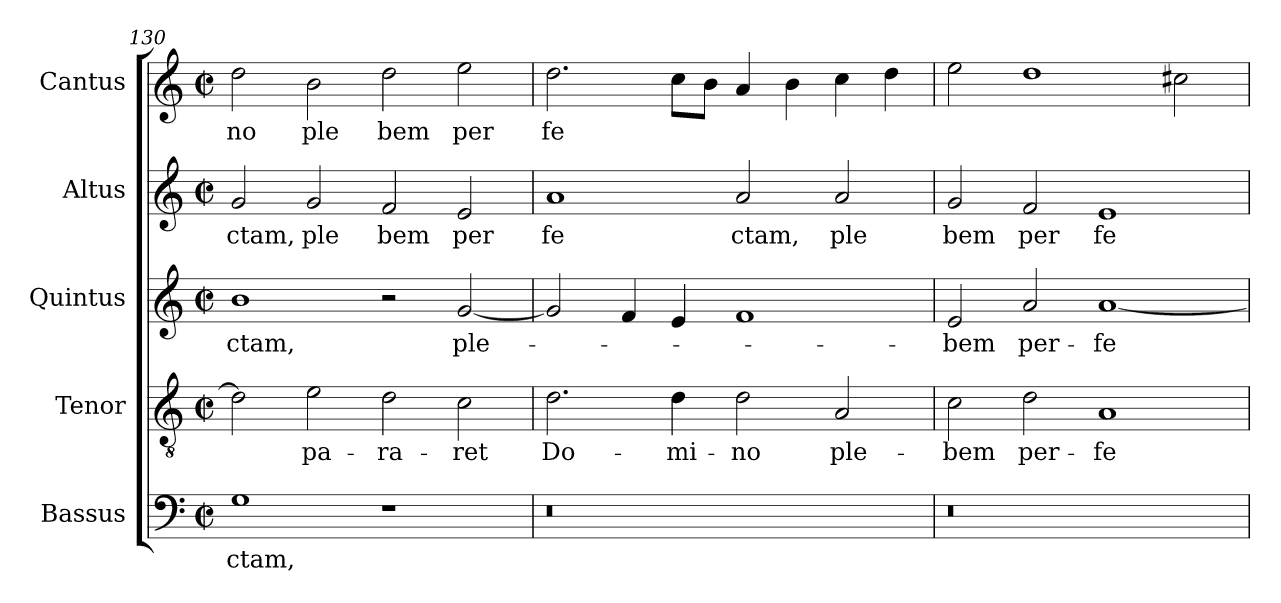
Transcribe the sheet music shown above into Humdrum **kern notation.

**kern	**text	**kern	**text	**kern	**text	**kern	**text	**kern	**text
*part5	*part5	*part4	*part4	*part3	*part3	*part2	*part2	*part1	*part1
*staff5	*staff5	*staff4	*staff4	*staff3	*staff3	*staff2	*staff2	*staff1	*staff1
*I"Bassus	*	*I"Tenor	*	*I"Quintus	*	*I"Altus	*	*I"Cantus	*
*clefF4	*	*clefGv2	*	*clefG2	*	*clefG2	*	*clefG2	*
*M2/2	*	*M2/2	*	*M2/2	*	*M2/2	*	*M2/2	*
*met(c|)	*	*met(c|)	*	*met(c|)	*	*met(c|)	*	*met(c|)	*
=130	=130	=130	=130	=130	=130	=130	=130	=130	=130
!	!LO:LY:b:cj	!	!	!	!LO:LY:b:cj	!	!LO:LY:b:cj	!	!LO:LY:b:cj
1G	ctam,	2d\]	.	1b	-ctam,	2g/	ctam,	2dd\	no
!	!	!	!LO:LY:b:cj	!	!	!	!LO:LY:b:cj	!	!LO:LY:b:cj
.	.	2e\	pa-	.	.	2g/	ple	2b\	ple
!	!	!	!LO:LY:b:cj	!	!	!	!LO:LY:b:cj	!	!LO:LY:b:cj
1r	.	2d\	-ra-	2r	.	2f/	bem	2dd\	bem
!	!	!	!LO:LY:b:cj	!	!LO:LY:b	!	!LO:LY:b:cj	!	!LO:LY:b:cj
.	.	2c\	-ret	[<2g/	ple-	2e/	per	2ee\	per
=131	=131	=131	=131	=131	=131	=131	=131	=131	=131
!	!	!	!LO:LY:b:cj	!	!	!	!LO:LY:b:cj	!	!LO:LY:b:cj
0r	.	2.d\	Do-	2g/]	.	1a	fe	2.dd\	fe
.	.	.	.	4f/	.	.	.	.	.
!	!	!	!LO:LY:b:cj	!	!	!	!	!	!
.	.	4d\	-mi-	4e/	.	.	.	8cc\L	.
.	.	.	.	.	.	.	.	8b\J	.
!	!	!	!LO:LY:b:cj	!	!	!	!LO:LY:b:cj	!	!
.	.	2d\	-no	1f	.	2a/	ctam,	4a/	.
.	.	.	.	.	.	.	.	4b\	.
!	!	!	!LO:LY:b:cj	!	!	!	!LO:LY:b:cj	!	!
.	.	2A/	ple-	.	.	2a/	ple	4cc\	.
.	.	.	.	.	.	.	.	4dd\	.
=132	=132	=132	=132	=132	=132	=132	=132	=132	=132
!	!	!	!LO:LY:b:cj	!	!LO:LY:b:cj	!	!LO:LY:b:cj	!	!
0r	.	2c\	-bem	2e/	-bem	2g/	bem	2ee\	.
!	!	!	!LO:LY:b:cj	!	!LO:LY:b:cj	!	!LO:LY:b:cj	!	!
.	.	2d\	per-	2a/	per-	2f/	per	1dd	.
!	!	!	!LO:LY:b:cj	!	!LO:LY:b:cj	!	!LO:LY:b:cj	!	!
.	.	1A	-fe-	[<1a	-fe-	1e	fe	.	.
.	.	.	.	.	.	.	.	2cc#\	.
=	=	=	=	=	=	=	=	=	=
*-	*-	*-	*-	*-	*-	*-	*-	*-	*-
